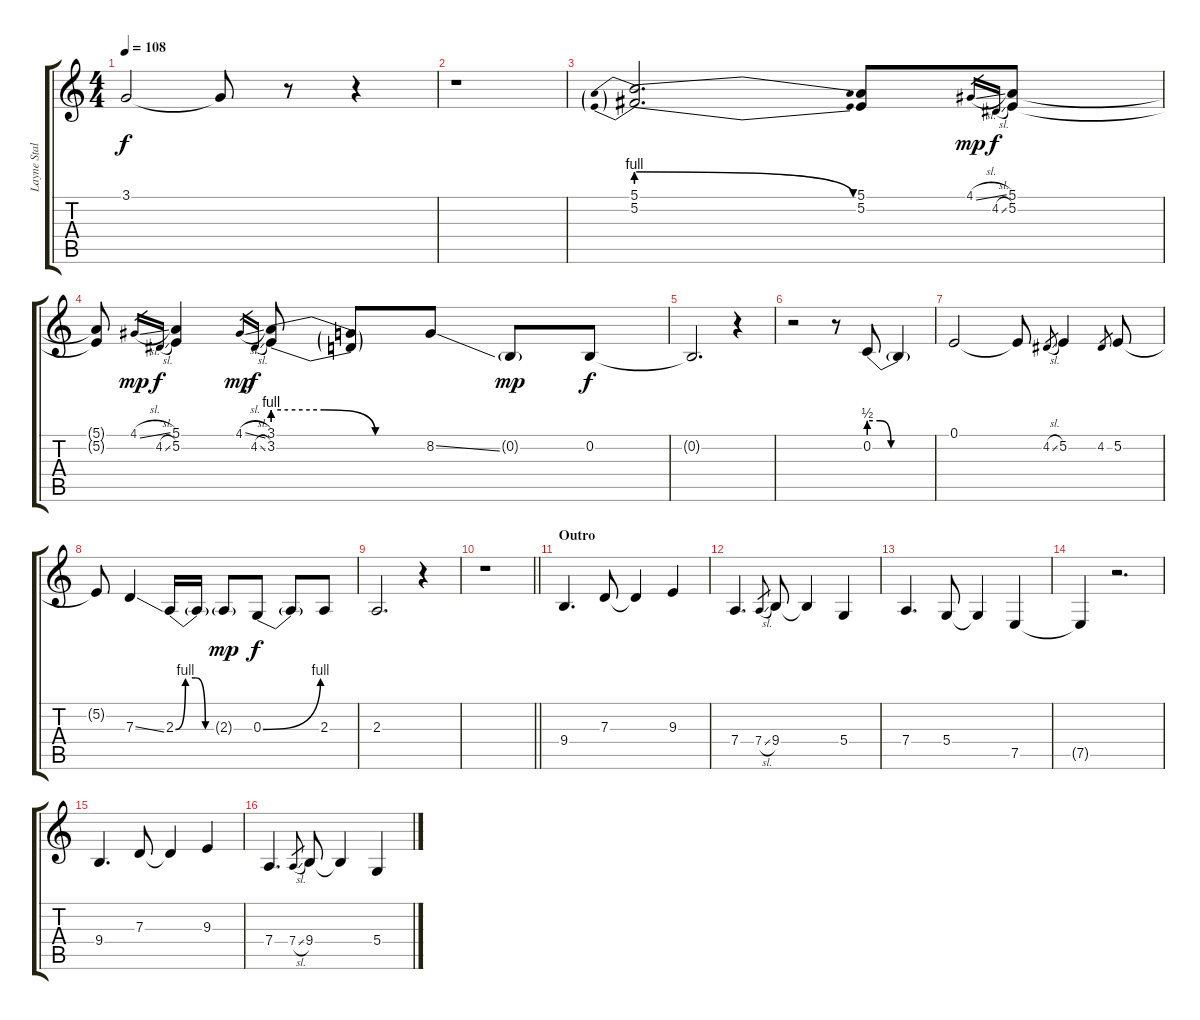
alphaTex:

\track ("Layne Staley- Vocals" "Layne Stal") {instrument lead2sawtooth}
\staff {score tabs}
\tuning (E4 B3 G3 D3 A2 E2) {hide}
\ts (4 4)
\tempo 108
\clef g2
\ks c
3.1{t}.2{dy f} 3.1{t}.8 r.8 r.4 |
r.1 |
(5.1{be (prebendrelease 0 4 60 0)} 5.2{be (prebendrelease 0 4 60 0)}).2{d} (5.1 5.2).8 4.1{sl}.16{gr dy mp} 4.2{sl}.16{gr dy f} (5.1 5.2).8 |
(5.1{t} 5.2{t}).8 4.1{sl}.16{gr dy mp} 4.2{sl}.16{gr dy f} (5.1 5.2).4 4.1{sl}.16{gr dy mp} 4.2{sl}.16{gr dy f} (3.1{be (custom 0 4 20 4 40 0 60 0)} 3.2{be (custom 0 4 20 4 40 0 60 0)}).8 (3.1{t} 3.2{t}).8 8.2{ss}.8 0.2{g}.8{dy mp} 0.2.8{dy f} |
0.2{t}.2{d} r.4 |
r.2 r.8 0.2{be (custom 0 2 10 2 20 0 40 0 60 0)}.8 0.2{t}.4 |
0.1.2 0.1{t}.8 4.2{sl}.8{gr} 5.2.4 4.2.8{gr} 5.2.8 |
5.2{t}.8 7.3{ss}.4 2.3{be (custom 0 0 15 4 30 4 45 0 60 0)}.16 2.3{t}.16 2.3{g}.8{dy mp} 0.3{be (bend 0 0 60 4)}.8{dy f} 0.3{t}.8 2.3.8 |
2.3.2{d} r.4 |
\barLineRight lightlight
r.1 |
\section ("" "Outro")
9.4.4{d} 7.3.8 7.3{t}.4 9.3.4 |
7.4.4{d} 7.4{sl}.8{gr} 9.4.8 9.4{t}.4 5.4.4 |
7.4.4{d} 5.4.8 5.4{t}.4 7.5.4 |
7.5{t}.4 r.2{d} |
9.4.4{d} 7.3.8 7.3{t}.4 9.3.4 |
7.4.4{d} 7.4{sl}.8{gr} 9.4.8 9.4{t}.4 5.4.4
